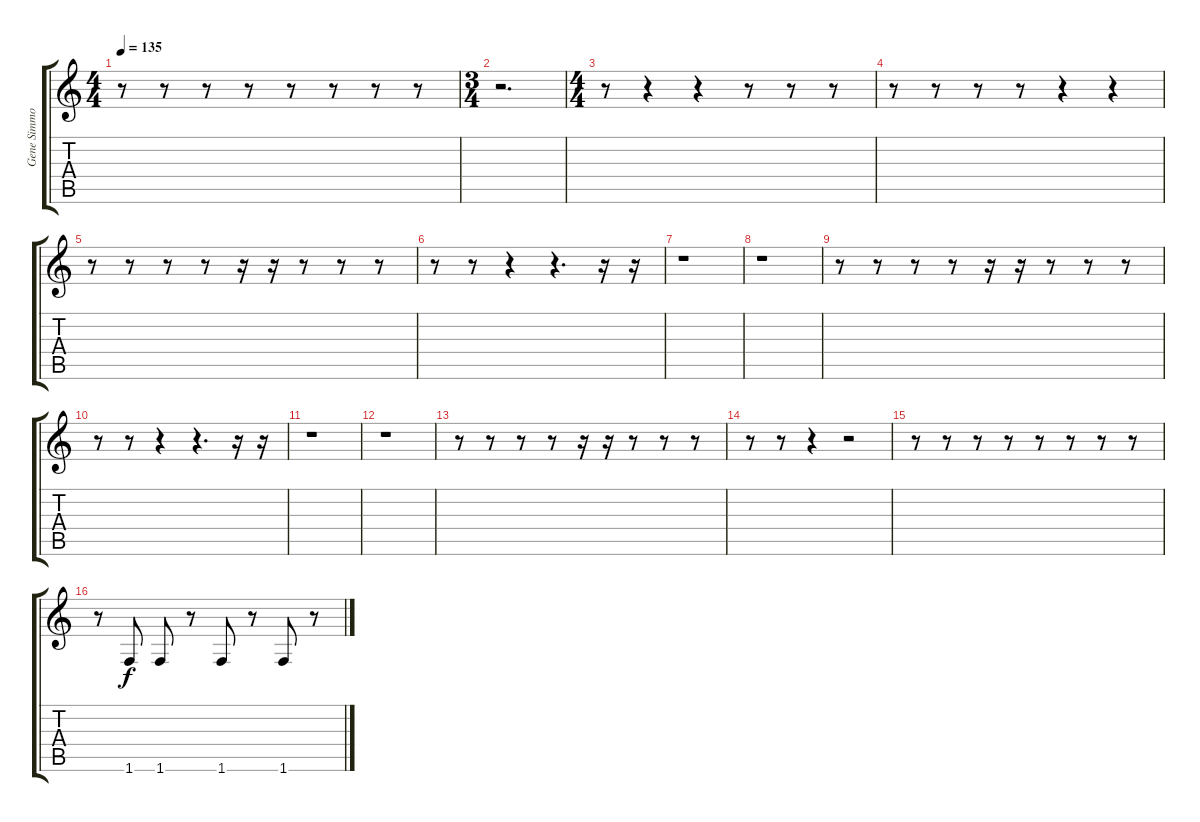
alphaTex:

\track ("Gene Simmons" "Gene Simmo") {instrument electricbasspick}
\staff {score tabs}
\tuning (E4 B3 G3 D3 A2 E2) {hide}
\ts (4 4)
\tempo 135
\clef g2
\ks c
r.8{dy f} r.8 r.8 r.8 r.8 r.8 r.8 r.8 |
\ts (3 4)
r.2{d} |
\ts (4 4)
r.8 r.4 r.4 r.8 r.8 r.8 |
r.8 r.8 r.8 r.8 r.4 r.4 |
r.8 r.8 r.8 r.8 r.16 r.16 r.8 r.8 r.8 |
r.8 r.8 r.4 r.4{d} r.16 r.16 |
r.1 |
r.1 |
r.8 r.8 r.8 r.8 r.16 r.16 r.8 r.8 r.8 |
r.8 r.8 r.4 r.4{d} r.16 r.16 |
r.1 |
r.1 |
r.8 r.8 r.8 r.8 r.16 r.16 r.8 r.8 r.8 |
r.8 r.8 r.4 r.2 |
r.8 r.8 r.8 r.8 r.8 r.8 r.8 r.8 |
r.8 1.6.8 1.6.8 r.8 1.6.8 r.8 1.6.8 r.8
